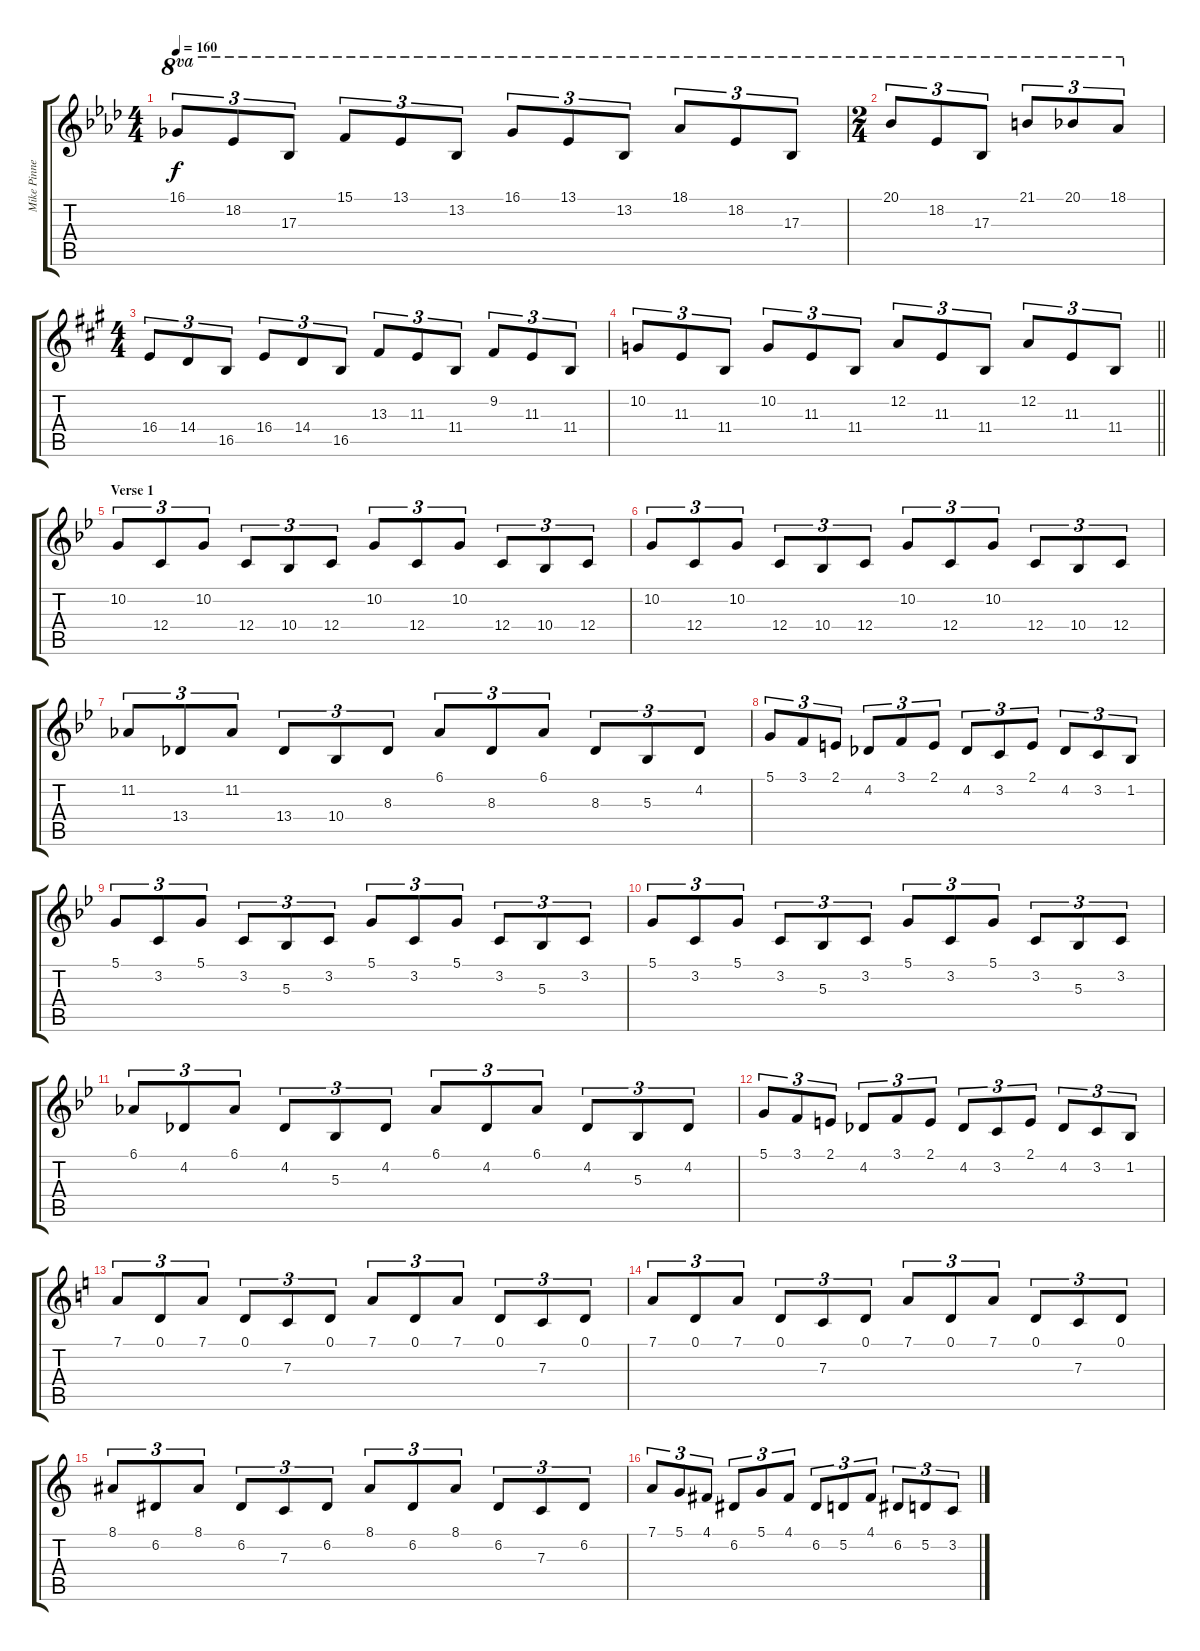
\track ("Mike Pinnella (piano)" "Mike Pinne") {instrument harpsichord}
\staff {score tabs}
\tuning (D4 A3 F3 C3 G2 D2) {hide}
\ts (4 4)
\tempo 160
\clef g2
\ks fminor
16.1.8{tu (3 2) ot 8va dy f} 18.2.8{tu (3 2) ot 8va} 17.3.8{tu (3 2) ot 8va} 15.1.8{tu (3 2) ot 8va} 13.1.8{tu (3 2) ot 8va} 13.2.8{tu (3 2) ot 8va} 16.1.8{tu (3 2) ot 8va} 13.1.8{tu (3 2) ot 8va} 13.2.8{tu (3 2) ot 8va} 18.1.8{tu (3 2) ot 8va} 18.2.8{tu (3 2) ot 8va} 17.3.8{tu (3 2) ot 8va} |
\ts (2 4)
20.1.8{tu (3 2) ot 8va} 18.2.8{tu (3 2) ot 8va} 17.3.8{tu (3 2) ot 8va} 21.1.8{tu (3 2) ot 8va} 20.1.8{tu (3 2) ot 8va} 18.1.8{tu (3 2) ot 8va} |
\ts (4 4)
\ks f#minor
16.4.8{tu (3 2)} 14.4.8{tu (3 2)} 16.5.8{tu (3 2)} 16.4.8{tu (3 2)} 14.4.8{tu (3 2)} 16.5.8{tu (3 2)} 13.3.8{tu (3 2)} 11.3.8{tu (3 2)} 11.4.8{tu (3 2)} 9.2.8{tu (3 2)} 11.3.8{tu (3 2)} 11.4.8{tu (3 2)} |
\barLineRight lightlight
10.2.8{tu (3 2)} 11.3.8{tu (3 2)} 11.4.8{tu (3 2)} 10.2.8{tu (3 2)} 11.3.8{tu (3 2)} 11.4.8{tu (3 2)} 12.2.8{tu (3 2)} 11.3.8{tu (3 2)} 11.4.8{tu (3 2)} 12.2.8{tu (3 2)} 11.3.8{tu (3 2)} 11.4.8{tu (3 2)} |
\section ("" "Verse 1")
\ks gminor
10.2.8{tu (3 2)} 12.4.8{tu (3 2)} 10.2.8{tu (3 2)} 12.4.8{tu (3 2)} 10.4.8{tu (3 2)} 12.4.8{tu (3 2)} 10.2.8{tu (3 2)} 12.4.8{tu (3 2)} 10.2.8{tu (3 2)} 12.4.8{tu (3 2)} 10.4.8{tu (3 2)} 12.4.8{tu (3 2)} |
10.2.8{tu (3 2)} 12.4.8{tu (3 2)} 10.2.8{tu (3 2)} 12.4.8{tu (3 2)} 10.4.8{tu (3 2)} 12.4.8{tu (3 2)} 10.2.8{tu (3 2)} 12.4.8{tu (3 2)} 10.2.8{tu (3 2)} 12.4.8{tu (3 2)} 10.4.8{tu (3 2)} 12.4.8{tu (3 2)} |
11.2.8{tu (3 2)} 13.4.8{tu (3 2)} 11.2.8{tu (3 2)} 13.4.8{tu (3 2)} 10.4.8{tu (3 2)} 8.3.8{tu (3 2)} 6.1.8{tu (3 2)} 8.3.8{tu (3 2)} 6.1.8{tu (3 2)} 8.3.8{tu (3 2)} 5.3.8{tu (3 2)} 4.2.8{tu (3 2)} |
5.1.8{tu (3 2)} 3.1.8{tu (3 2)} 2.1.8{tu (3 2)} 4.2.8{tu (3 2)} 3.1.8{tu (3 2)} 2.1.8{tu (3 2)} 4.2.8{tu (3 2)} 3.2.8{tu (3 2)} 2.1.8{tu (3 2)} 4.2.8{tu (3 2)} 3.2.8{tu (3 2)} 1.2.8{tu (3 2)} |
5.1.8{tu (3 2)} 3.2.8{tu (3 2)} 5.1.8{tu (3 2)} 3.2.8{tu (3 2)} 5.3.8{tu (3 2)} 3.2.8{tu (3 2)} 5.1.8{tu (3 2)} 3.2.8{tu (3 2)} 5.1.8{tu (3 2)} 3.2.8{tu (3 2)} 5.3.8{tu (3 2)} 3.2.8{tu (3 2)} |
5.1.8{tu (3 2)} 3.2.8{tu (3 2)} 5.1.8{tu (3 2)} 3.2.8{tu (3 2)} 5.3.8{tu (3 2)} 3.2.8{tu (3 2)} 5.1.8{tu (3 2)} 3.2.8{tu (3 2)} 5.1.8{tu (3 2)} 3.2.8{tu (3 2)} 5.3.8{tu (3 2)} 3.2.8{tu (3 2)} |
6.1.8{tu (3 2)} 4.2.8{tu (3 2)} 6.1.8{tu (3 2)} 4.2.8{tu (3 2)} 5.3.8{tu (3 2)} 4.2.8{tu (3 2)} 6.1.8{tu (3 2)} 4.2.8{tu (3 2)} 6.1.8{tu (3 2)} 4.2.8{tu (3 2)} 5.3.8{tu (3 2)} 4.2.8{tu (3 2)} |
5.1.8{tu (3 2)} 3.1.8{tu (3 2)} 2.1.8{tu (3 2)} 4.2.8{tu (3 2)} 3.1.8{tu (3 2)} 2.1.8{tu (3 2)} 4.2.8{tu (3 2)} 3.2.8{tu (3 2)} 2.1.8{tu (3 2)} 4.2.8{tu (3 2)} 3.2.8{tu (3 2)} 1.2.8{tu (3 2)} |
\ks aminor
7.1.8{tu (3 2)} 0.1.8{tu (3 2)} 7.1.8{tu (3 2)} 0.1.8{tu (3 2)} 7.3.8{tu (3 2)} 0.1.8{tu (3 2)} 7.1.8{tu (3 2)} 0.1.8{tu (3 2)} 7.1.8{tu (3 2)} 0.1.8{tu (3 2)} 7.3.8{tu (3 2)} 0.1.8{tu (3 2)} |
7.1.8{tu (3 2)} 0.1.8{tu (3 2)} 7.1.8{tu (3 2)} 0.1.8{tu (3 2)} 7.3.8{tu (3 2)} 0.1.8{tu (3 2)} 7.1.8{tu (3 2)} 0.1.8{tu (3 2)} 7.1.8{tu (3 2)} 0.1.8{tu (3 2)} 7.3.8{tu (3 2)} 0.1.8{tu (3 2)} |
8.1.8{tu (3 2)} 6.2.8{tu (3 2)} 8.1.8{tu (3 2)} 6.2.8{tu (3 2)} 7.3.8{tu (3 2)} 6.2.8{tu (3 2)} 8.1.8{tu (3 2)} 6.2.8{tu (3 2)} 8.1.8{tu (3 2)} 6.2.8{tu (3 2)} 7.3.8{tu (3 2)} 6.2.8{tu (3 2)} |
7.1.8{tu (3 2)} 5.1.8{tu (3 2)} 4.1.8{tu (3 2)} 6.2.8{tu (3 2)} 5.1.8{tu (3 2)} 4.1.8{tu (3 2)} 6.2.8{tu (3 2)} 5.2.8{tu (3 2)} 4.1.8{tu (3 2)} 6.2.8{tu (3 2)} 5.2.8{tu (3 2)} 3.2.8{tu (3 2)}
